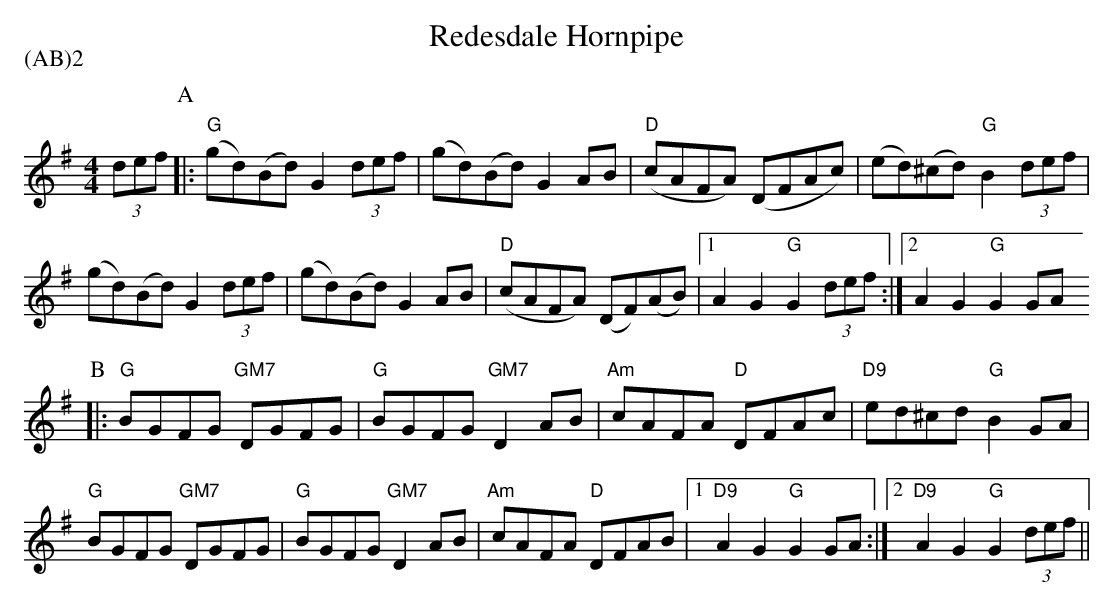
X:1
T:Redesdale Hornpipe
P:(AB)2
M:4/4
L:1/8
K:G
(3def \
P:A
|: "G"  (gd)(Bd) G2 (3def | (gd)(Bd) G2 AB | "D" (cAFA) (DFAc) | (ed)(^cd) "G" B2 (3def |
(gd)(Bd) G2 (3def | (gd)(Bd) G2 AB | "D" (cAFA) (DF)(AB) |1  A2 G2 "G" G2  (3def  :|2 A2 G2 "G" G2 GA
P:B
|: "G" BGFG "GM7" DGFG | "G" BGFG "GM7" D2 AB | "Am" cAFA "D" DFAc | "D9" ed^cd "G" B2 GA |
"G" BGFG "GM7" DGFG | "G" BGFG  "GM7" D2 AB | "Am" cAFA "D" DFAB |1 "D9" A2 G2 "G" G2 GA  :|2 "D9" A2 G2 "G" G2 (3def  ||
